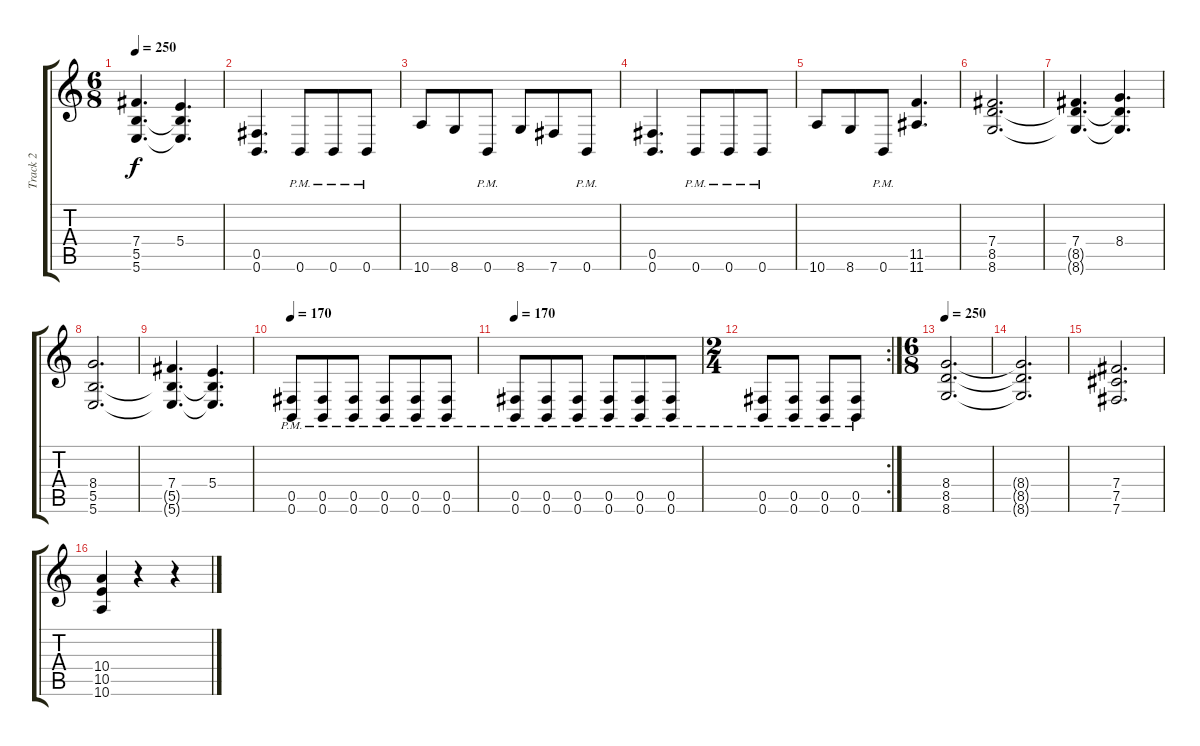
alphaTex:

\track ("Track 2" "Track 2") {instrument distortionguitar}
\staff {score tabs}
\tuning (Db4 Ab3 E3 B2 Gb2 B1) {hide}
\ts (6 8)
\tempo 250
\clef g2
\ks c
(7.4 5.5{t} 5.6{t}).4{d dy f} (5.4 5.5{t} 5.6{t}).4{d} |
(0.5 0.6).4{d} 0.6{pm}.8 0.6{pm}.8 0.6{pm}.8 |
10.6.8 8.6.8 0.6{pm}.8 8.6.8 7.6.8 0.6{pm}.8 |
(0.5 0.6).4{d} 0.6{pm}.8 0.6{pm}.8 0.6{pm}.8 |
10.6.8 8.6.8 0.6{pm}.8 (11.5 11.6).4{d} |
(7.4 8.5 8.6).2{d} |
(7.4 8.5{t} 8.6{t}).4{d} (8.4 8.5{t} 8.6{t}).4{d} |
(8.4 5.5 5.6).2{d} |
(7.4 5.5{t} 5.6{t}).4{d} (5.4 5.5{t} 5.6{t}).4{d} |
\tempo 170
(0.5{pm} 0.6{pm}).8 (0.5{pm} 0.6{pm}).8 (0.5{pm} 0.6{pm}).8 (0.5{pm} 0.6{pm}).8 (0.5{pm} 0.6{pm}).8 (0.5{pm} 0.6{pm}).8 |
\tempo 170
(0.5{pm} 0.6{pm}).8 (0.5{pm} 0.6{pm}).8 (0.5{pm} 0.6{pm}).8 (0.5{pm} 0.6{pm}).8 (0.5{pm} 0.6{pm}).8 (0.5{pm} 0.6{pm}).8 |
\rc 2
\ts (2 4)
(0.5{pm} 0.6{pm}).8 (0.5{pm} 0.6{pm}).8 (0.5{pm} 0.6{pm}).8 (0.5{pm} 0.6{pm}).8 |
\ts (6 8)
\tempo 250
(8.4 8.5 8.6).2{d} |
(8.4{t} 8.5{t} 8.6{t}).2{d} |
(7.4 7.5 7.6).2{d} |
(10.4 10.5 10.6).4 r.4 r.4
